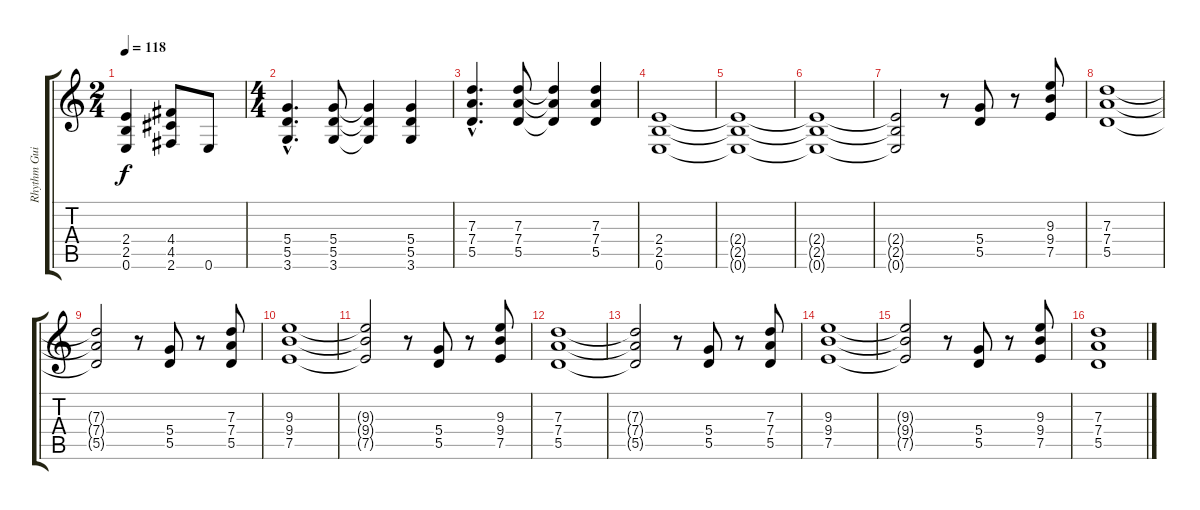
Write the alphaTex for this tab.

\track ("Rhythm Guitar" "Rhythm Gui") {instrument distortionguitar}
\staff {score tabs}
\tuning (E4 B3 G3 D3 A2 E2) {hide}
\ts (2 4)
\tempo 118
\clef g2
\ks c
(2.4 2.5 0.6).4{dy f} (4.4 4.5 2.6).8 0.6.8 |
\ts (4 4)
(5.4{hac} 5.5{hac} 3.6{hac}).4{d} (5.4 5.5 3.6).8 (5.4{t} 5.5{t} 3.6{t}).4 (5.4 5.5 3.6).4 |
(7.3{hac} 7.4{hac} 5.5{hac}).4{d} (7.3 7.4 5.5).8 (7.3{t} 7.4{t} 5.5{t}).4 (7.3 7.4 5.5).4 |
(2.4 2.5 0.6).1 |
(2.4{t} 2.5{t} 0.6{t}).1 |
(2.4{t} 2.5{t} 0.6{t}).1 |
(2.4{t} 2.5{t} 0.6{t}).2 r.8 (5.4 5.5).8 r.8 (9.3 9.4 7.5).8 |
(7.3 7.4 5.5).1 |
(7.3{t} 7.4{t} 5.5{t}).2 r.8 (5.4 5.5).8 r.8 (7.3 7.4 5.5).8 |
(9.3 9.4 7.5).1 |
(9.3{t} 9.4{t} 7.5{t}).2 r.8 (5.4 5.5).8 r.8 (9.3 9.4 7.5).8 |
(7.3 7.4 5.5).1 |
(7.3{t} 7.4{t} 5.5{t}).2 r.8 (5.4 5.5).8 r.8 (7.3 7.4 5.5).8 |
(9.3 9.4 7.5).1 |
(9.3{t} 9.4{t} 7.5{t}).2 r.8 (5.4 5.5).8 r.8 (9.3 9.4 7.5).8 |
(7.3 7.4 5.5).1
